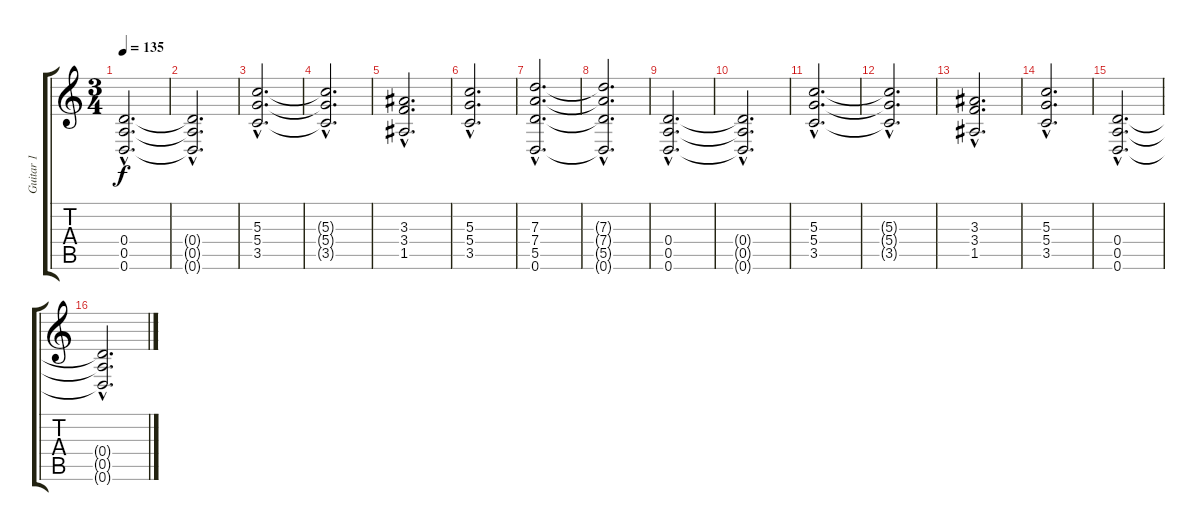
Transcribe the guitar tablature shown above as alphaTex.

\track ("Guitar 1" "Guitar 1") {instrument distortionguitar}
\staff {score tabs}
\tuning (E4 B3 G3 D3 A2 D2) {hide}
\ts (3 4)
\tempo 135
\clef g2
\ks c
(0.4{hac} 0.5{hac} 0.6{hac}).2{d dy f instrument distortionguitar} |
(0.4{hac t} 0.5{hac t} 0.6{hac t}).2{d} |
(5.3{hac} 5.4{hac} 3.5{hac}).2{d} |
(5.3{hac t} 5.4{hac t} 3.5{hac t}).2{d} |
(3.3{hac} 3.4{hac} 1.5{hac}).2{d} |
(5.3{hac} 5.4{hac} 3.5{hac}).2{d} |
(7.3{hac} 7.4{hac} 5.5{hac} 0.6{hac}).2{d} |
(7.3{hac t} 7.4{hac t} 5.5{hac t} 0.6{hac t}).2{d} |
(0.4{hac} 0.5{hac} 0.6{hac}).2{d} |
(0.4{hac t} 0.5{hac t} 0.6{hac t}).2{d} |
(5.3{hac} 5.4{hac} 3.5{hac}).2{d} |
(5.3{hac t} 5.4{hac t} 3.5{hac t}).2{d} |
(3.3{hac} 3.4{hac} 1.5{hac}).2{d} |
(5.3{hac} 5.4{hac} 3.5{hac}).2{d} |
(0.4{hac} 0.5{hac} 0.6{hac}).2{d} |
(0.4{hac t} 0.5{hac t} 0.6{hac t}).2{d}
